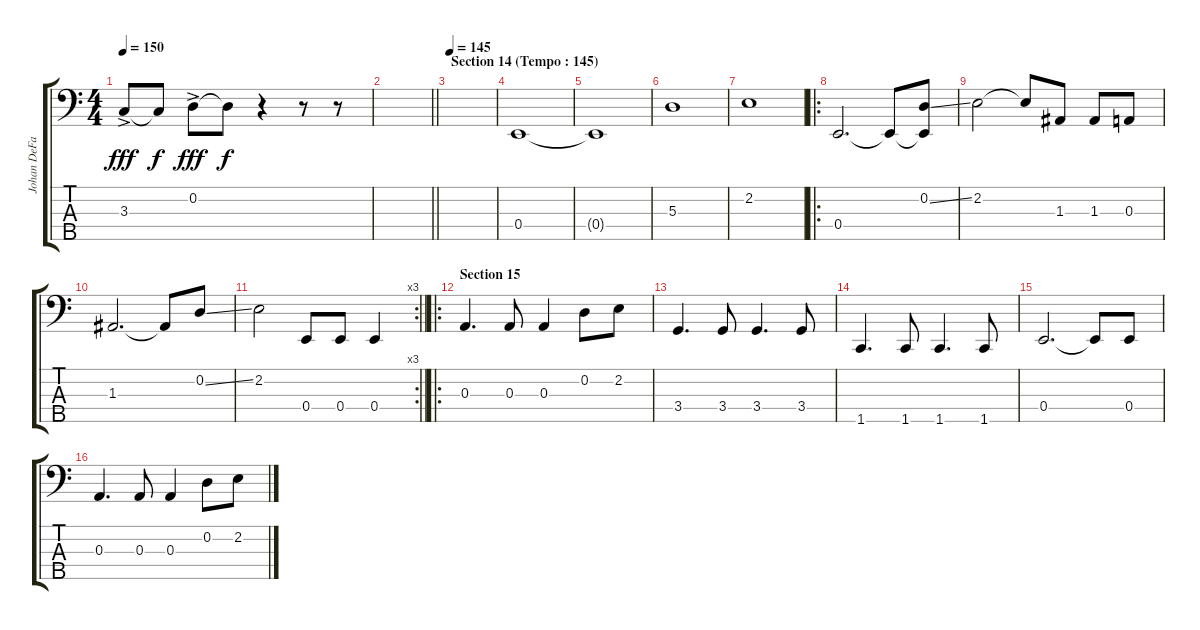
\track ("Johan DeFarfalla" "Johan DeFa") {instrument electricbassfinger}
\staff {score tabs}
\tuning (G2 D2 A1 E1 B0) {hide}
\ts (4 4)
\tempo 150
\clef f4
\ks c
3.3{ac}.8{dy fff} 3.3{t}.8{dy f} 0.2{ac}.8{dy fff} 0.2{t}.8{dy f} r.4 r.8 r.8 |
\barLineRight lightlight
|
\section ("" "Section 14 (Tempo : 145)")
\tempo 145
|
0.4.1 |
0.4{t}.1 |
5.3.1 |
2.2.1 |
\ro
0.4.2{d} 0.4{t}.8 (0.2{ss} 0.4{t}).8 |
2.2.2 2.2{t}.8 1.3.8 1.3.8 0.3.8 |
1.3.2{d} 1.3{t}.8 0.2{ss}.8 |
\rc 3
\barLineRight lightlight
2.2.2 0.4.8 0.4.8 0.4.4 |
\ro
\section ("" "Section 15")
0.3.4{d} 0.3.8 0.3.4 0.2.8 2.2.8 |
3.4.4{d} 3.4.8 3.4.4{d} 3.4.8 |
1.5.4{d} 1.5.8 1.5.4{d} 1.5.8 |
0.4.2{d} 0.4{t}.8 0.4.8 |
0.3.4{d} 0.3.8 0.3.4 0.2.8 2.2.8
